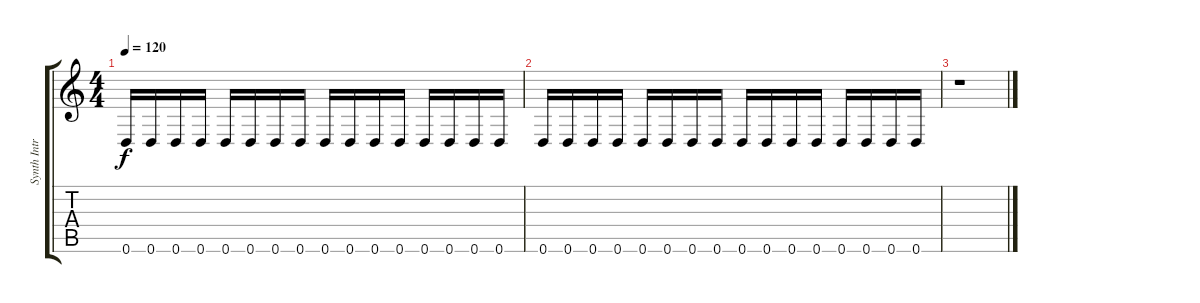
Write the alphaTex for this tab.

\track ("Synth Intro" "Synth Intr") {instrument distortionguitar}
\staff {score tabs}
\tuning (E4 B3 G3 D3 A2 D2) {hide}
\ts (4 4)
\tempo 120
\clef g2
\ks c
0.6.16{dy f instrument distortionguitar} 0.6.16 0.6.16 0.6.16 0.6.16 0.6.16 0.6.16 0.6.16 0.6.16 0.6.16 0.6.16 0.6.16 0.6.16 0.6.16 0.6.16 0.6.16 |
0.6.16 0.6.16 0.6.16 0.6.16 0.6.16 0.6.16 0.6.16 0.6.16 0.6.16 0.6.16 0.6.16 0.6.16 0.6.16 0.6.16 0.6.16 0.6.16 |
r.1
